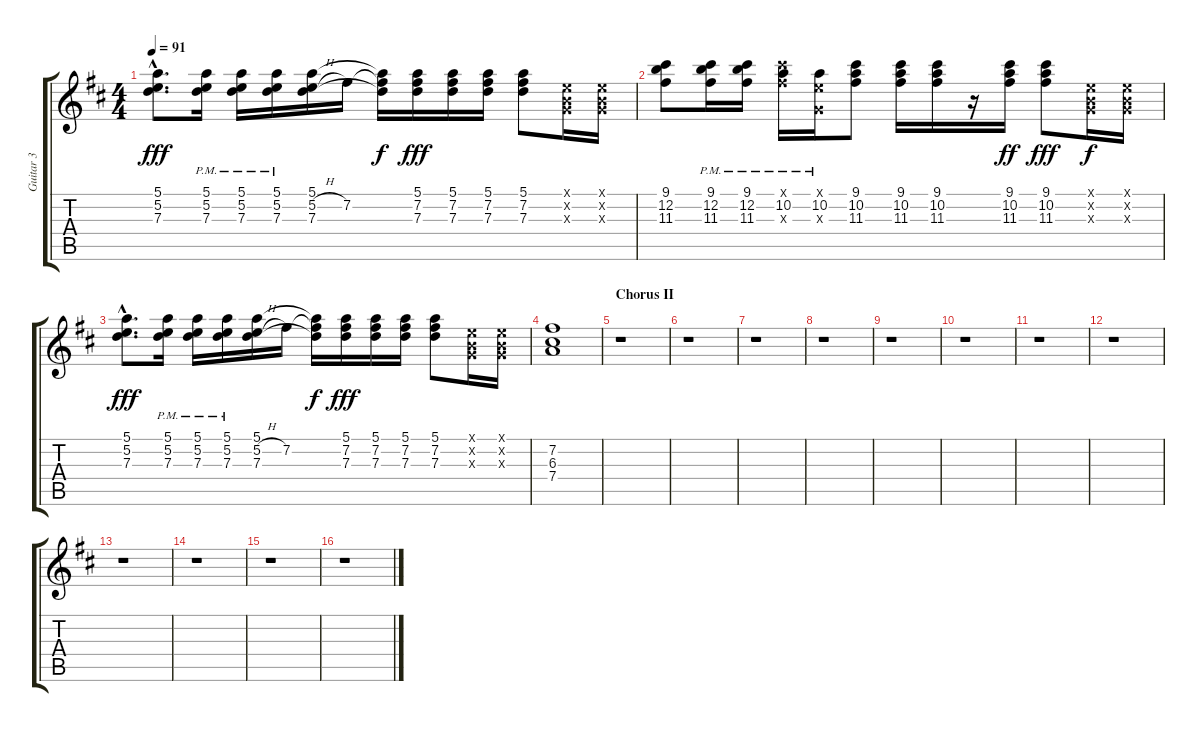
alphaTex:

\track ("Guitar 3" "Guitar 3") {instrument acousticguitarsteel}
\staff {score tabs}
\tuning (E4 B3 G3 D3 A2 E2) {hide}
\ts (4 4)
\tempo 91
\clef g2
\ks d
(5.1{hac} 5.2{hac} 7.3{hac}).8{d dy fff} (5.1{pm} 5.2{pm} 7.3{pm}).16 (5.1{pm} 5.2{pm} 7.3{pm}).16 (5.1{pm} 5.2{pm} 7.3{pm}).16 (5.1 5.2{h} 7.3).16 7.2.16 (5.1{t} 7.2{t} 7.3{t}).16{dy f} (5.1 7.2 7.3).16{dy fff} (5.1 7.2 7.3).16 (5.1 7.2 7.3).16 (5.1 7.2 7.3).8 (0.1{x} 0.2{x} 0.3{x}).16 (0.1{x} 0.2{x} 0.3{x}).16 |
(9.1 12.2 11.3).8 (9.1{pm} 12.2{pm} 11.3{pm}).16 (9.1{pm} 12.2{pm} 11.3{pm}).16 (9.1{x} 10.2{pm} 11.3{x}).16 (0.1{x} 10.2{pm} 0.3{x}).16 (9.1 10.2 11.3).8 (9.1 10.2 11.3).16 (9.1 10.2 11.3).16 r.16 (9.1 10.2 11.3).16{dy ff} (9.1 10.2 11.3).8{dy fff} (0.1{x} 0.2{x} 0.3{x}).16{dy f} (0.1{x} 0.2{x} 0.3{x}).16 |
(5.1{hac} 5.2{hac} 7.3{hac}).8{d dy fff} (5.1{pm} 5.2{pm} 7.3{pm}).16 (5.1{pm} 5.2{pm} 7.3{pm}).16 (5.1{pm} 5.2{pm} 7.3{pm}).16 (5.1 5.2{h} 7.3).16 7.2.16 (5.1{t} 7.2{t} 7.3{t}).16{dy f} (5.1 7.2 7.3).16{dy fff} (5.1 7.2 7.3).16 (5.1 7.2 7.3).16 (5.1 7.2 7.3).8 (0.1{x} 0.2{x} 0.3{x}).16 (0.1{x} 0.2{x} 0.3{x}).16 |
(7.2 6.3 7.4).1 |
\section ("" "Chorus II")
r.1 |
r.1 |
r.1 |
r.1 |
r.1 |
r.1 |
r.1 |
r.1 |
r.1 |
r.1 |
r.1 |
r.1
